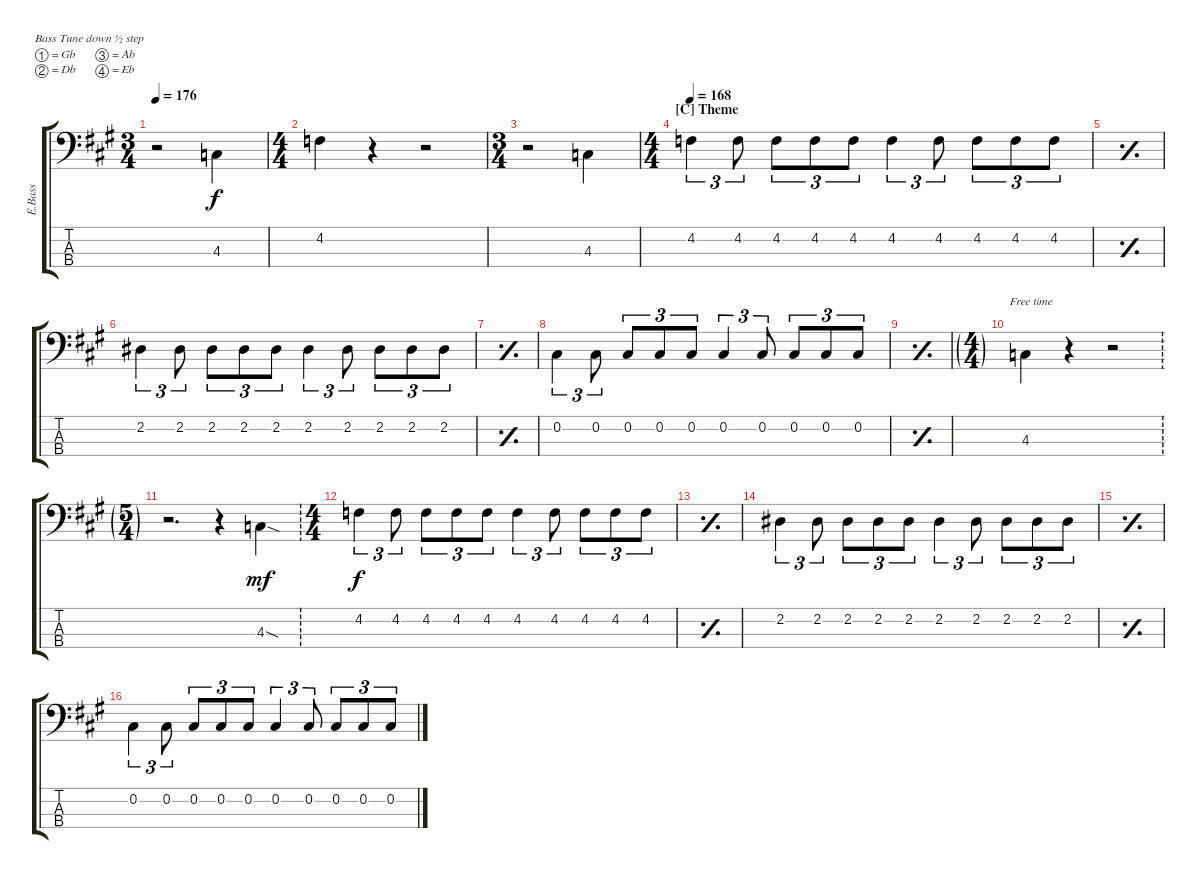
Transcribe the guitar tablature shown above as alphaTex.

\defaultSystemsLayout 4
\bracketExtendMode groupsimilarinstruments
\otherSystemsTrackNameOrientation horizontal
\track ("E.Bass" "E.Bass") {solo instrument electricbassfinger}
\staff {score tabs}
\tuning (Gb2 Db2 Ab1 Eb1)
\ts (3 4)
\tempo 176
\clef f4
\ks a
r.2{dy f beam Down} 4.3{acc b}.4{beam Down} |
\ts (4 4)
4.2{acc b}.4{beam Down} r.4{beam Down} r.2{beam Down} |
\ts (3 4)
r.2{beam Down} 4.3{acc b}.4{beam Down} |
\ts (4 4)
\section ("C" "Theme")
\tempo 168
4.2{acc b}.4{tu (3 2) beam Down} 4.2{acc b}.8{tu (3 2) beam Down} 4.2{acc b}.8{tu (3 2) beam Down} 4.2{acc b}.8{tu (3 2) beam Down} 4.2{acc b}.8{tu (3 2) beam Down} 4.2{acc b}.4{tu (3 2) beam Down} 4.2{acc b}.8{tu (3 2) beam Down} 4.2{acc b}.8{tu (3 2) beam Down} 4.2{acc b}.8{tu (3 2) beam Down} 4.2{acc b}.8{tu (3 2) beam Down} |
\simile simple
|
\simile none
2.2{acc forcenatural}.4{tu (3 2) beam Down} 2.2{acc forcenatural}.8{tu (3 2) beam Down} 2.2{acc forcenatural}.8{tu (3 2) beam Down} 2.2{acc forcenatural}.8{tu (3 2) beam Down} 2.2{acc forcenatural}.8{tu (3 2) beam Down} 2.2{acc forcenatural}.4{tu (3 2) beam Down} 2.2{acc forcenatural}.8{tu (3 2) beam Down} 2.2{acc forcenatural}.8{tu (3 2) beam Down} 2.2{acc forcenatural}.8{tu (3 2) beam Down} 2.2{acc forcenatural}.8{tu (3 2) beam Down} |
\simile simple
|
\simile none
0.2{acc forcenatural}.4{tu (3 2) beam Down} 0.2{acc forcenatural}.8{tu (3 2) beam Down} 0.2{acc forcenatural}.8{tu (3 2) beam Up} 0.2{acc forcenatural}.8{tu (3 2) beam Up} 0.2{acc forcenatural}.8{tu (3 2) beam Up} 0.2{acc forcenatural}.4{tu (3 2) beam Up} 0.2{acc forcenatural}.8{tu (3 2) beam Up} 0.2{acc forcenatural}.8{tu (3 2) beam Up} 0.2{acc forcenatural}.8{tu (3 2) beam Up} 0.2{acc forcenatural}.8{tu (3 2) beam Up} |
\simile simple
|
\ft
\simile none
4.3{acc b}.4{beam Down} r.4{beam Down} r.2{beam Down} |
\ts (5 4)
\ft
r.2{d beam Down} r.4{beam Down} 4.3{sod acc b}.4{dy mf beam Down} |
\ts (4 4)
4.2{acc b}.4{tu (3 2) dy f beam Down} 4.2{acc b}.8{tu (3 2) beam Down} 4.2{acc b}.8{tu (3 2) beam Down} 4.2{acc b}.8{tu (3 2) beam Down} 4.2{acc b}.8{tu (3 2) beam Down} 4.2{acc b}.4{tu (3 2) beam Down} 4.2{acc b}.8{tu (3 2) beam Down} 4.2{acc b}.8{tu (3 2) beam Down} 4.2{acc b}.8{tu (3 2) beam Down} 4.2{acc b}.8{tu (3 2) beam Down} |
\simile simple
|
\simile none
2.2{acc forcenatural}.4{tu (3 2) beam Down} 2.2{acc forcenatural}.8{tu (3 2) beam Down} 2.2{acc forcenatural}.8{tu (3 2) beam Down} 2.2{acc forcenatural}.8{tu (3 2) beam Down} 2.2{acc forcenatural}.8{tu (3 2) beam Down} 2.2{acc forcenatural}.4{tu (3 2) beam Down} 2.2{acc forcenatural}.8{tu (3 2) beam Down} 2.2{acc forcenatural}.8{tu (3 2) beam Down} 2.2{acc forcenatural}.8{tu (3 2) beam Down} 2.2{acc forcenatural}.8{tu (3 2) beam Down} |
\simile simple
|
\simile none
0.2{acc forcenatural}.4{tu (3 2) beam Down} 0.2{acc forcenatural}.8{tu (3 2) beam Down} 0.2{acc forcenatural}.8{tu (3 2) beam Up} 0.2{acc forcenatural}.8{tu (3 2) beam Up} 0.2{acc forcenatural}.8{tu (3 2) beam Up} 0.2{acc forcenatural}.4{tu (3 2) beam Up} 0.2{acc forcenatural}.8{tu (3 2) beam Up} 0.2{acc forcenatural}.8{tu (3 2) beam Up} 0.2{acc forcenatural}.8{tu (3 2) beam Up} 0.2{acc forcenatural}.8{tu (3 2) beam Up}
